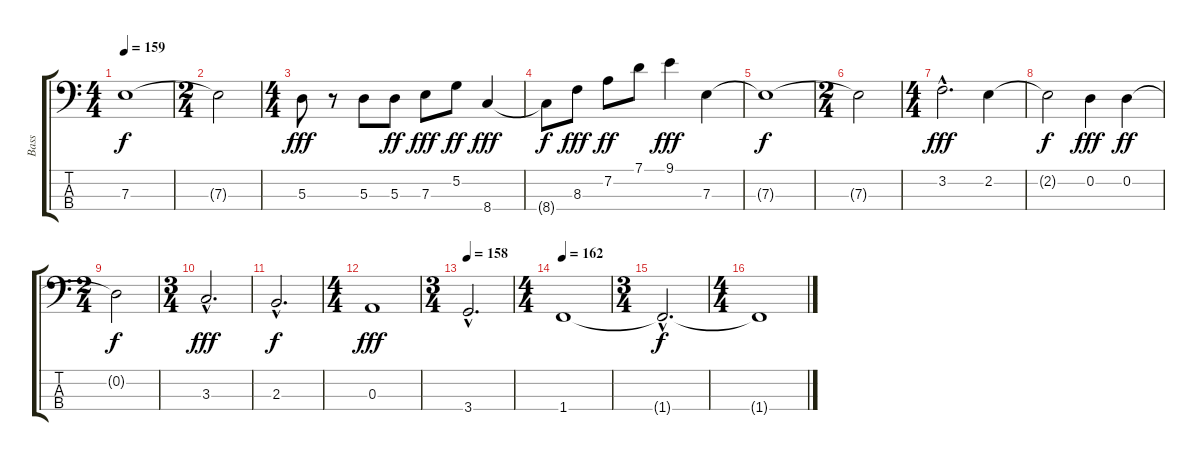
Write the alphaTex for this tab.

\track ("Bass" "Bass") {instrument electricbassfinger}
\staff {score tabs}
\tuning (G2 D2 A1 E1) {hide}
\ts (4 4)
\tempo 159
\clef f4
\ks c
7.3{t}.1{dy f} |
\ts (2 4)
7.3{t}.2 |
\ts (4 4)
5.3.8{dy fff} r.8 5.3.8 5.3.8{dy ff} 7.3.8{dy fff} 5.2.8{dy ff} 8.4.4{dy fff} |
8.4{t}.8{dy f} 8.3.8{dy fff} 7.2.8{dy ff} 7.1.8 9.1.4{dy fff} 7.3.4 |
7.3{t}.1{dy f} |
\ts (2 4)
7.3{t}.2 |
\ts (4 4)
3.2{hac}.2{d dy fff} 2.2.4 |
2.2{t}.2{dy f} 0.2.4{dy fff} 0.2.4{dy ff} |
\ts (2 4)
0.2{t}.2{dy f} |
\ts (3 4)
3.3{hac}.2{d dy fff} |
2.3{hac}.2{d dy f} |
\ts (4 4)
0.3.1{dy fff} |
\ts (3 4)
\tempo 158
3.4{hac}.2{d} |
\ts (4 4)
\tempo 162
1.4.1 |
\ts (3 4)
1.4{hac t}.2{d dy f} |
\ts (4 4)
1.4{t}.1
